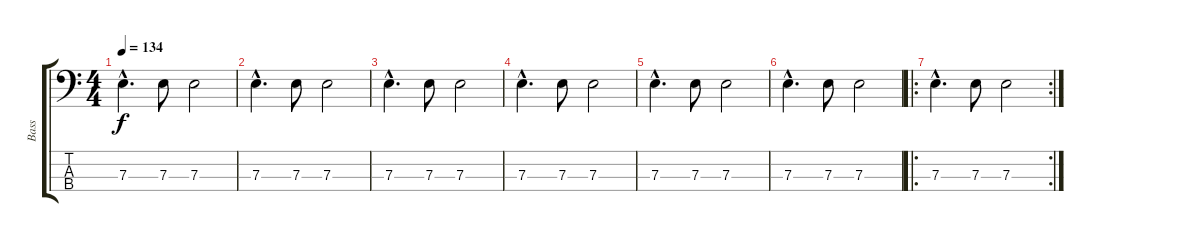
\track ("Bass" "Bass") {instrument synthbass2}
\staff {score tabs}
\tuning (G2 D2 A1 E1) {hide}
\ts (4 4)
\tempo 134
\clef f4
\ks c
7.3{hac}.4{d dy f} 7.3.8 7.3.2 |
7.3{hac}.4{d} 7.3.8 7.3.2 |
7.3{hac}.4{d} 7.3.8 7.3.2 |
7.3{hac}.4{d} 7.3.8 7.3.2 |
7.3{hac}.4{d} 7.3.8 7.3.2 |
7.3{hac}.4{d} 7.3.8 7.3.2 |
\ro
\rc 2
7.3{hac}.4{d} 7.3.8 7.3.2
